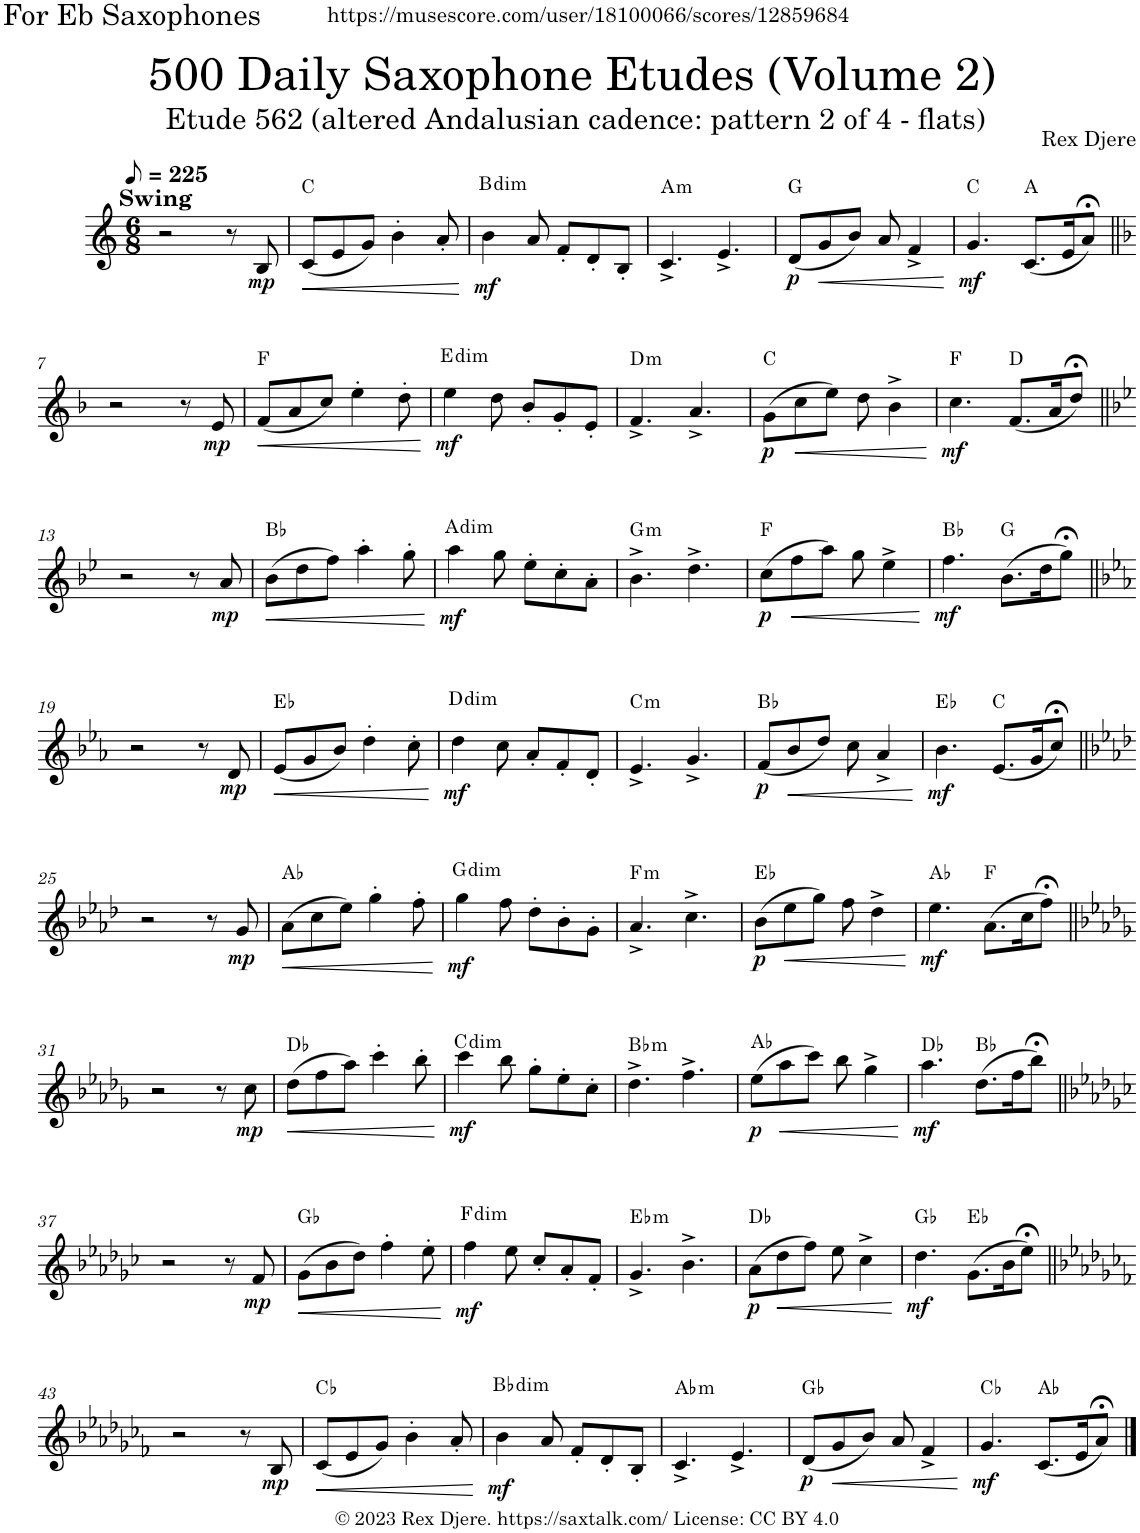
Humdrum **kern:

**kern	**dynam	**harte
*part1	*part1	*part1
*staff1	*staff1	*
*I"Alto Saxophone	*	*
*I'A. Sax.	*	*
*clefG2	*	*
*Trd5c9	*	*
*k[]	*	*
*M6/8	*	*
*MM113	*	*
=1	=1	=1
!LO:TX:a:B:t=Swing	!	!
2r	.	.
8r	.	.
!	!LO:DY:b	!
8B/	mp	.
=2	=2	=2
!	!LO:HP:b	!
(8c/L	<	C:maj
8e/	.	.
8g/J)	.	.
4b'\	.	.
8a'/	.	.
.	[	.
=3	=3	=3
!	!LO:DY:b	!LO:H:n=1:kt=N.C.
!	!	!LO:H:n=2:kt=dim
4b\	mf	N B:dim
8a/	.	.
8f'/L	.	.
8d'/	.	.
8B'/J	.	.
=4	=4	=4
!	!	!LO:H:kt=m
4.c^/	.	A:min
4.e^/	.	.
=5	=5	=5
!	!LO:DY:b	!
(8d/L	p	G:maj
!	!LO:HP:b	!
8g/	<	.
8b/J)	.	.
8a/	.	.
4f^/	.	.
.	[	.
=6	=6	=6
!	!LO:DY:b	!
4.g/	mf	C:maj
(8.c/L	.	A:maj
16e/K	.	.
8a;</J)	.	.
!!LO:LB:g=z
=7||	=7||	=7||
*k[b-]	*	*
2r	.	.
8r	.	.
!	!LO:DY:b	!
8e/	mp	.
=8	=8	=8
!	!LO:HP:b	!
(8f/L	<	F:maj
8a/	.	.
8cc/J)	.	.
4ee'\	.	.
8dd'\	.	.
.	[	.
=9	=9	=9
!	!LO:DY:b	!LO:H:n=1:kt=N.C.
!	!	!LO:H:n=2:kt=dim
4ee\	mf	N E:dim
8dd\	.	.
8b-'/L	.	.
8g'/	.	.
8e'/J	.	.
=10	=10	=10
!	!	!LO:H:kt=m
4.f^/	.	D:min
4.a^/	.	.
=11	=11	=11
!	!LO:DY:b	!
(8g\L	p	C:maj
!	!LO:HP:b	!
8cc\	<	.
8ee\J)	.	.
8dd\	.	.
4b-^\	.	.
.	[	.
=12	=12	=12
!	!LO:DY:b	!
4.cc\	mf	F:maj
(8.f/L	.	D:maj
16a/K	.	.
8dd;</J)	.	.
!!LO:LB:g=z
=13||	=13||	=13||
*k[b-e-]	*	*
2r	.	.
8r	.	.
!	!LO:DY:b	!
8a/	mp	.
=14	=14	=14
!	!LO:HP:b	!
(8b-\L	<	Bb:maj
8dd\	.	.
8ff\J)	.	.
4aa'\	.	.
8gg'\	.	.
.	[	.
=15	=15	=15
!	!LO:DY:b	!LO:H:n=1:kt=N.C.
!	!	!LO:H:n=2:kt=dim
4aa\	mf	N A:dim
8gg\	.	.
8ee-'\L	.	.
8cc'\	.	.
8a'\J	.	.
=16	=16	=16
!	!	!LO:H:kt=m
4.b-^\	.	G:min
4.dd^\	.	.
=17	=17	=17
!	!LO:DY:b	!
(8cc\L	p	F:maj
!	!LO:HP:b	!
8ff\	<	.
8aa\J)	.	.
8gg\	.	.
4ee-^\	.	.
.	[	.
=18	=18	=18
!	!LO:DY:b	!
4.ff\	mf	Bb:maj
(8.b-\L	.	G:maj
16dd\K	.	.
8gg;<\J)	.	.
!!LO:LB:g=z
=19||	=19||	=19||
*k[b-e-a-]	*	*
2r	.	.
8r	.	.
!	!LO:DY:b	!
8d/	mp	.
=20	=20	=20
!	!LO:HP:b	!
(8e-/L	<	Eb:maj
8g/	.	.
8b-/J)	.	.
4dd'\	.	.
8cc'\	.	.
.	[	.
=21	=21	=21
!	!LO:DY:b	!LO:H:n=1:kt=N.C.
!	!	!LO:H:n=2:kt=dim
4dd\	mf	N D:dim
8cc\	.	.
8a-'/L	.	.
8f'/	.	.
8d'/J	.	.
=22	=22	=22
!	!	!LO:H:kt=m
4.e-^/	.	C:min
4.g^/	.	.
=23	=23	=23
!	!LO:DY:b	!
(8f/L	p	Bb:maj
!	!LO:HP:b	!
8b-/	<	.
8dd/J)	.	.
8cc\	.	.
4a-^/	.	.
.	[	.
=24	=24	=24
!	!LO:DY:b	!
4.b-\	mf	Eb:maj
(8.e-/L	.	C:maj
16g/K	.	.
8cc;</J)	.	.
!!LO:LB:g=z
=25||	=25||	=25||
*k[b-e-a-d-]	*	*
2r	.	.
8r	.	.
!	!LO:DY:b	!
8g/	mp	.
=26	=26	=26
!	!LO:HP:b	!
(8a-\L	<	Ab:maj
8cc\	.	.
8ee-\J)	.	.
4gg'\	.	.
8ff'\	.	.
.	[	.
=27	=27	=27
!	!LO:DY:b	!LO:H:n=1:kt=N.C.
!	!	!LO:H:n=2:kt=dim
4gg\	mf	N G:dim
8ff\	.	.
8dd-'\L	.	.
8b-'\	.	.
8g'\J	.	.
=28	=28	=28
!	!	!LO:H:kt=m
4.a-^/	.	F:min
4.cc^\	.	.
=29	=29	=29
!	!LO:DY:b	!
(8b-\L	p	Eb:maj
!	!LO:HP:b	!
8ee-\	<	.
8gg\J)	.	.
8ff\	.	.
4dd-^\	.	.
.	[	.
=30	=30	=30
!	!LO:DY:b	!
4.ee-\	mf	Ab:maj
(8.a-\L	.	F:maj
16cc\K	.	.
8ff;<\J)	.	.
!!LO:LB:g=z
=31||	=31||	=31||
*k[b-e-a-d-g-]	*	*
2r	.	.
8r	.	.
!	!LO:DY:b	!
8cc\	mp	.
=32	=32	=32
!	!LO:HP:b	!
(8dd-\L	<	Db:maj
8ff\	.	.
8aa-\J)	.	.
4ccc'\	.	.
8bb-'\	.	.
.	[	.
=33	=33	=33
!	!LO:DY:b	!LO:H:n=1:kt=N.C.
!	!	!LO:H:n=2:kt=dim
4ccc\	mf	N C:dim
8bb-\	.	.
8gg-'\L	.	.
8ee-'\	.	.
8cc'\J	.	.
=34	=34	=34
!	!	!LO:H:kt=m
4.dd-^\	.	Bb:min
4.ff^\	.	.
=35	=35	=35
!	!LO:DY:b	!
(8ee-\L	p	Ab:maj
!	!LO:HP:b	!
8aa-\	<	.
8ccc\J)	.	.
8bb-\	.	.
4gg-^\	.	.
.	[	.
=36	=36	=36
!	!LO:DY:b	!
4.aa-\	mf	Db:maj
(8.dd-\L	.	Bb:maj
16ff\K	.	.
8bb-;<\J)	.	.
!!LO:LB:g=z
=37||	=37||	=37||
*k[b-e-a-d-g-c-]	*	*
2r	.	.
8r	.	.
!	!LO:DY:b	!
8f/	mp	.
=38	=38	=38
!	!LO:HP:b	!
(8g-\L	<	Gb:maj
8b-\	.	.
8dd-\J)	.	.
4ff'\	.	.
8ee-'\	.	.
.	[	.
=39	=39	=39
!	!LO:DY:b	!LO:H:n=1:kt=N.C.
!	!	!LO:H:n=2:kt=dim
4ff\	mf	N F:dim
8ee-\	.	.
8cc-'/L	.	.
8a-'/	.	.
8f'/J	.	.
=40	=40	=40
!	!	!LO:H:kt=m
4.g-^/	.	Eb:min
4.b-^\	.	.
=41	=41	=41
!	!LO:DY:b	!
(8a-\L	p	Db:maj
!	!LO:HP:b	!
8dd-\	<	.
8ff\J)	.	.
8ee-\	.	.
4cc-^\	.	.
.	[	.
=42	=42	=42
!	!LO:DY:b	!
4.dd-\	mf	Gb:maj
(8.g-\L	.	Eb:maj
16b-\K	.	.
8ee-;<\J)	.	.
!!LO:LB:g=z
=43||	=43||	=43||
*k[b-e-a-d-g-c-f-]	*	*
2r	.	.
8r	.	.
!	!LO:DY:b	!
8B-/	mp	.
=44	=44	=44
!	!LO:HP:b	!
(8c-/L	<	Cb:maj
8e-/	.	.
8g-/J)	.	.
4b-'\	.	.
8a-'/	.	.
.	[	.
=45	=45	=45
!	!LO:DY:b	!LO:H:n=1:kt=N.C.
!	!	!LO:H:n=2:kt=dim
4b-\	mf	N Bb:dim
8a-/	.	.
8f-'/L	.	.
8d-'/	.	.
8B-'/J	.	.
=46	=46	=46
!	!	!LO:H:kt=m
4.c-^/	.	Ab:min
4.e-^/	.	.
=47	=47	=47
!	!LO:DY:b	!
(8d-/L	p	Gb:maj
!	!LO:HP:b	!
8g-/	<	.
8b-/J)	.	.
8a-/	.	.
4f-^/	.	.
.	[	.
=48	=48	=48
!	!LO:DY:b	!
4.g-/	mf	Cb:maj
(8.c-/L	.	Ab:maj
16e-/K	.	.
8a-;</J)	.	.
==	==	==
*-	*-	*-
